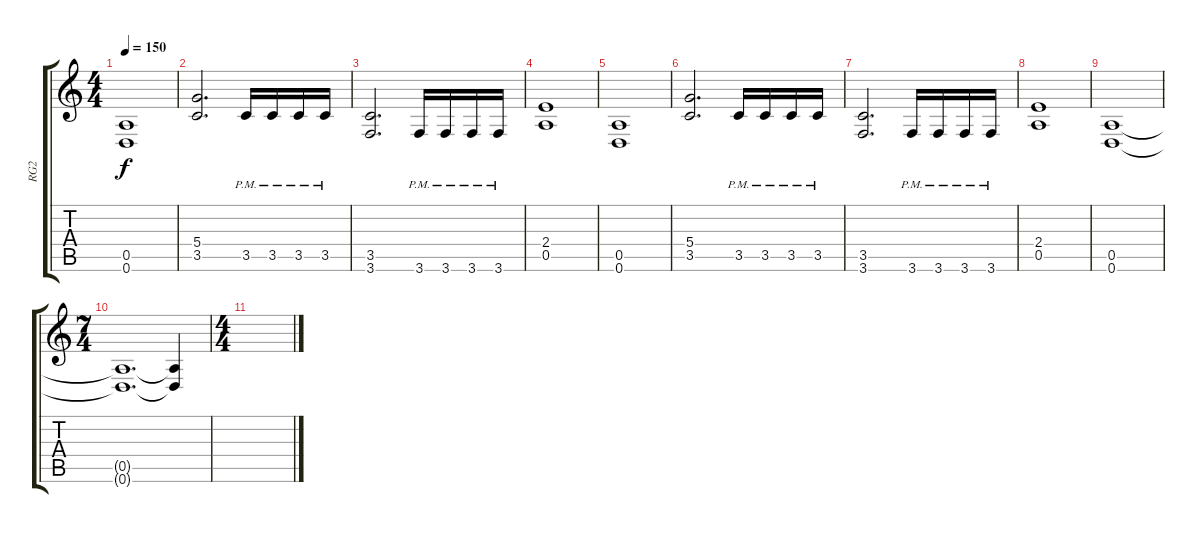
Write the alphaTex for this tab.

\track ("RG2" "RG2") {instrument distortionguitar}
\staff {score tabs}
\tuning (E4 B3 G3 D3 A2 D2) {hide}
\ts (4 4)
\tempo 150
\clef g2
\ks c
(0.5 0.6).1{dy f} |
(5.4 3.5).2{d} 3.5{pm}.16 3.5{pm}.16 3.5{pm}.16 3.5{pm}.16 |
(3.5 3.6).2{d} 3.6{pm}.16 3.6{pm}.16 3.6{pm}.16 3.6{pm}.16 |
(2.4 0.5).1 |
(0.5 0.6).1 |
(5.4 3.5).2{d} 3.5{pm}.16 3.5{pm}.16 3.5{pm}.16 3.5{pm}.16 |
(3.5 3.6).2{d} 3.6{pm}.16 3.6{pm}.16 3.6{pm}.16 3.6{pm}.16 |
(2.4 0.5).1 |
(0.5 0.6).1 |
\ts (7 4)
(0.5{t} 0.6{t}).1{d} (0.5{t} 0.6{t}).4 |
\ts (4 4)
